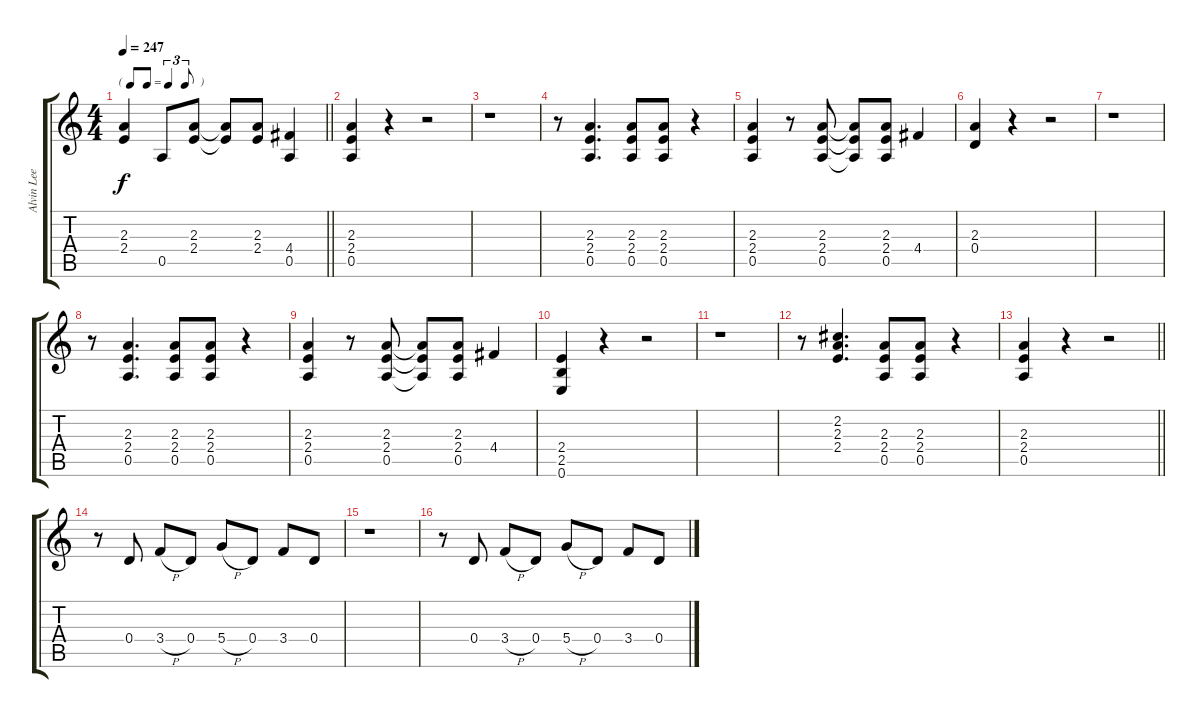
\track ("Alvin Lee" "Alvin Lee") {instrument overdrivenguitar}
\staff {score tabs}
\tuning (E4 B3 G3 D3 A2 E2) {hide}
\ts (4 4)
\tf triplet8th
\tempo 247
\clef g2
\barLineRight lightlight
\ks c
(2.3 2.4).4{dy f} 0.5.8 (2.3 2.4).8 (2.3{t} 2.4{t}).8 (2.3 2.4).8 (4.4 0.5).4 |
(2.3 2.4 0.5).4 r.4 r.2 |
r.1 |
r.8 (2.3 2.4 0.5).4{d} (2.3 2.4 0.5).8 (2.3 2.4 0.5).8 r.4 |
(2.3 2.4 0.5).4 r.8 (2.3 2.4 0.5).8 (2.3{t} 2.4{t} 0.5{t}).8 (2.3 2.4 0.5).8 4.4.4 |
(2.3 0.4).4 r.4 r.2 |
r.1 |
r.8 (2.3 2.4 0.5).4{d} (2.3 2.4 0.5).8 (2.3 2.4 0.5).8 r.4 |
(2.3 2.4 0.5).4 r.8 (2.3 2.4 0.5).8 (2.3{t} 2.4{t} 0.5{t}).8 (2.3 2.4 0.5).8 4.4.4 |
(2.4 2.5 0.6).4 r.4 r.2 |
r.1 |
r.8 (2.2 2.3 2.4).4{d} (2.3 2.4 0.5).8 (2.3 2.4 0.5).8 r.4 |
\barLineRight lightlight
(2.3 2.4 0.5).4 r.4 r.2 |
r.8 0.4.8 3.4{h}.8 0.4.8 5.4{h}.8 0.4.8 3.4.8 0.4.8 |
r.1 |
r.8 0.4.8 3.4{h}.8 0.4.8 5.4{h}.8 0.4.8 3.4.8 0.4.8
